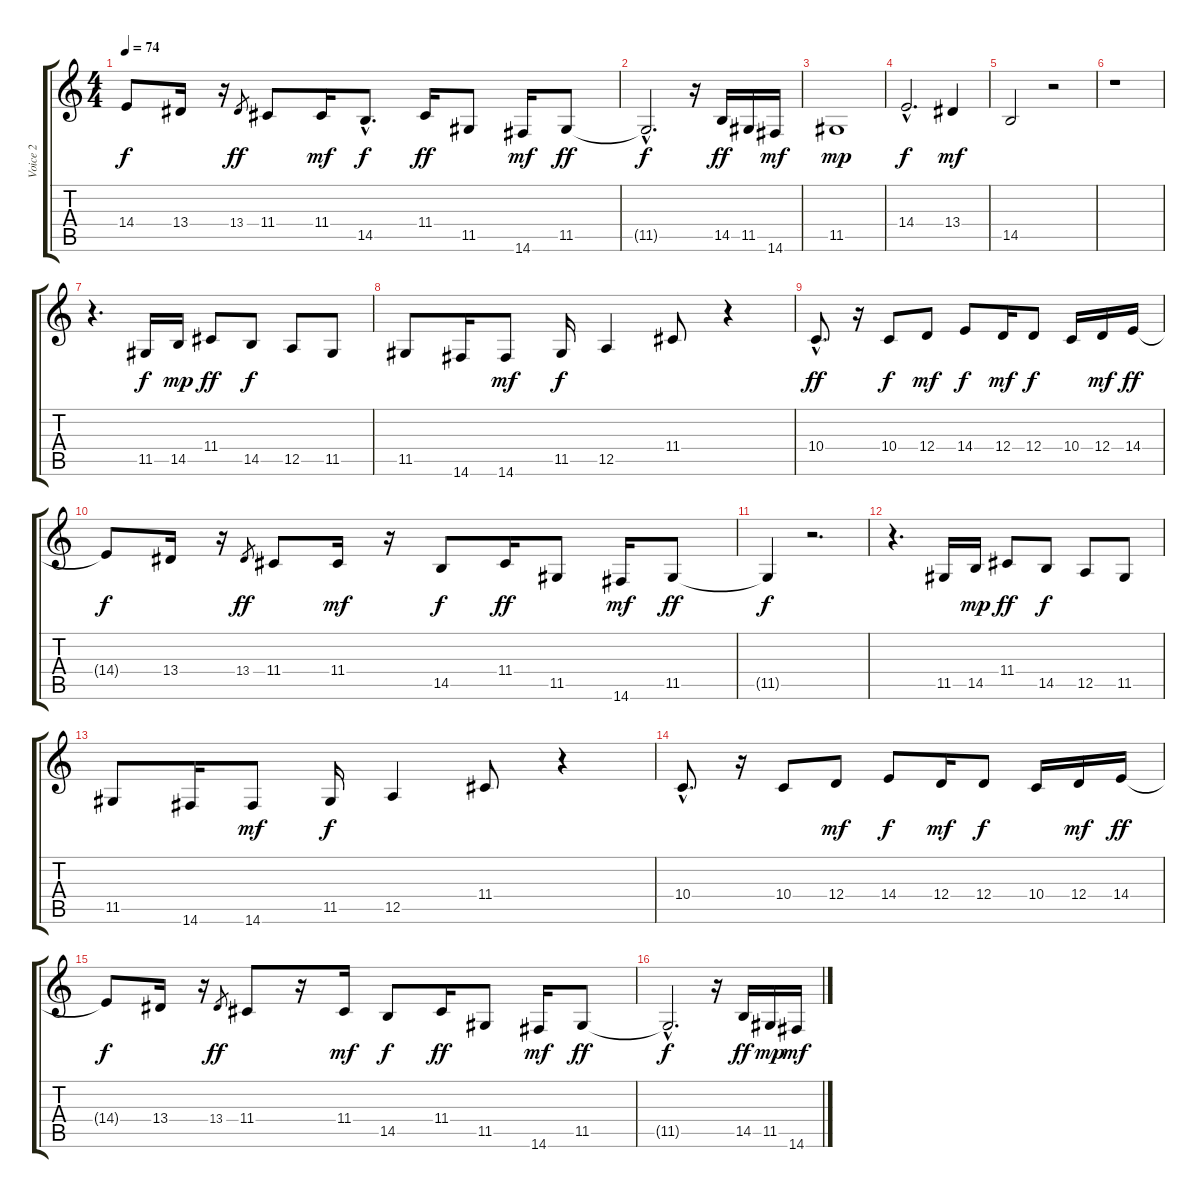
\track ("Voice 2" "Voice 2") {instrument choiraahs}
\staff {score tabs}
\tuning (E4 B3 G3 D3 A2 E2) {hide}
\ts (4 4)
\tempo 74
\clef g2
\ks c
14.4.8{dy f} 13.4.16 r.16 13.4.8{gr dy ff} 11.4.8 11.4.16{dy mf} 14.5{hac}.8{d dy f} 11.4.16{dy ff} 11.5.8 14.6.16{dy mf} 11.5.8{dy ff} |
11.5{hac t}.2{d dy f} r.16 14.5.16{dy ff} 11.5.16 14.6.16{dy mf} |
11.5.1{dy mp} |
14.4{hac}.2{d dy f} 13.4.4{dy mf} |
14.5.2 r.2 |
r.1 |
r.4{d} 11.5.16{dy f} 14.5.16{dy mp} 11.4.8{dy ff} 14.5.8{dy f} 12.5.8 11.5.8 |
11.5.8 14.6.16 14.6.8{dy mf} 11.5.16{dy f} 12.5.4 11.4.8 r.4 |
10.4{hac}.8{d dy ff} r.16 10.4.8{dy f} 12.4.8{dy mf} 14.4.8{dy f} 12.4.16{dy mf} 12.4.8{dy f} 10.4.16 12.4.16{dy mf} 14.4.16{dy ff} |
14.4{t}.8{dy f} 13.4.16 r.16 13.4.8{gr dy ff} 11.4.8 11.4.16{dy mf} r.16 14.5.8{dy f} 11.4.16{dy ff} 11.5.8 14.6.16{dy mf} 11.5.8{dy ff} |
11.5{t}.4{dy f} r.2{d} |
r.4{d} 11.5.16 14.5.16{dy mp} 11.4.8{dy ff} 14.5.8{dy f} 12.5.8 11.5.8 |
11.5.8 14.6.16 14.6.8{dy mf} 11.5.16{dy f} 12.5.4 11.4.8 r.4 |
10.4{hac}.8{d} r.16 10.4.8 12.4.8{dy mf} 14.4.8{dy f} 12.4.16{dy mf} 12.4.8{dy f} 10.4.16 12.4.16{dy mf} 14.4.16{dy ff} |
14.4{t}.8{dy f} 13.4.16 r.16 13.4.8{gr dy ff} 11.4.8 r.16 11.4.16{dy mf} 14.5.8{dy f} 11.4.16{dy ff} 11.5.8 14.6.16{dy mf} 11.5.8{dy ff} |
11.5{hac t}.2{d dy f} r.16 14.5.16{dy ff} 11.5.16{dy mp} 14.6.16{dy mf}
